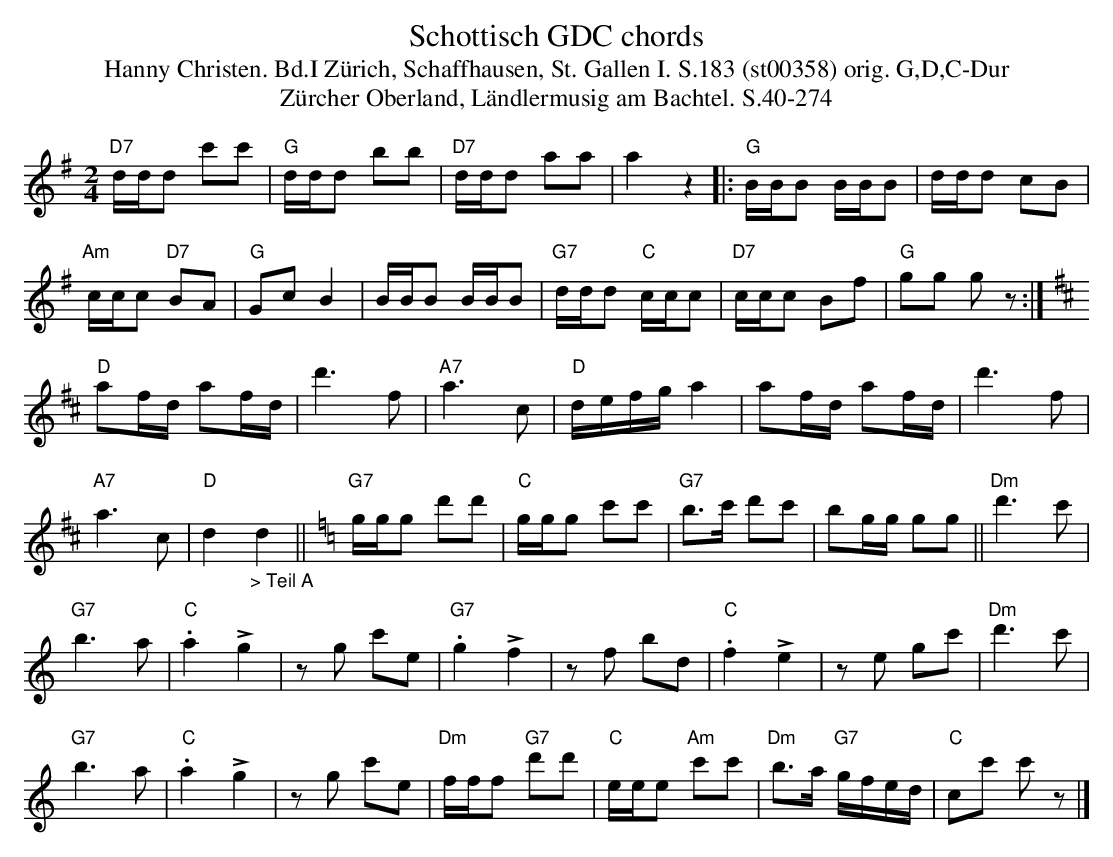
X:1
T: Schottisch GDC chords
T:Hanny Christen. Bd.I Zürich, Schaffhausen, St. Gallen I. S.183 (st00358) orig. G,D,C-Dur
T: Z\"urcher Oberland, L\"andlermusig am Bachtel. S.40-274
M:2/4
L:1/16
K:G %%MIDI gchordon
"D7"ddd2 c'2c'2 | "G"ddd2 b2b2 | "D7"ddd2 a2a2 | a4z4 |: "G"BBB2 BBB2 | ddd2 c2B2 |
"Am"ccc2 "D7"B2A2 | "G"G2c2B4 | BBB2 BBB2 | "G7"ddd2 "C"ccc2 | "D7"ccc2 B2f2 | "G"g2g2 g2z2 :| [K:D]
"D"a2fd a2fd | d'6f2 | "A7"a6c2 | "D"defg a4 | a2fd a2fd | d'6f2 |
"A7"a6c2 | "D"d4"_> Teil A"d4 || [K:C] "G7"ggg2 d'2d'2 | "C"ggg2 c'2c'2 | "G7"b3c' d'2c'2 | b2gg g2g2 || "Dm"d'6c'2 |
"G7"b6a2 | "C".a4+>+g4 | z2g2 c'2e2 | "G7".g4+>+f4 | z2f2 b2d2 | "C".f4+>+e4 | z2e2 g2c'2 | "Dm"d'6c'2 |
"G7"b6a2 | "C".a4+>+g4 | z2g2 c'2e2 | "Dm"fff2 "G7"d'2d'2 | "C"eee2 "Am"c'2c'2 | "Dm"b3a "G7"gfed | "C"c2c'2 c'2z2 |]
